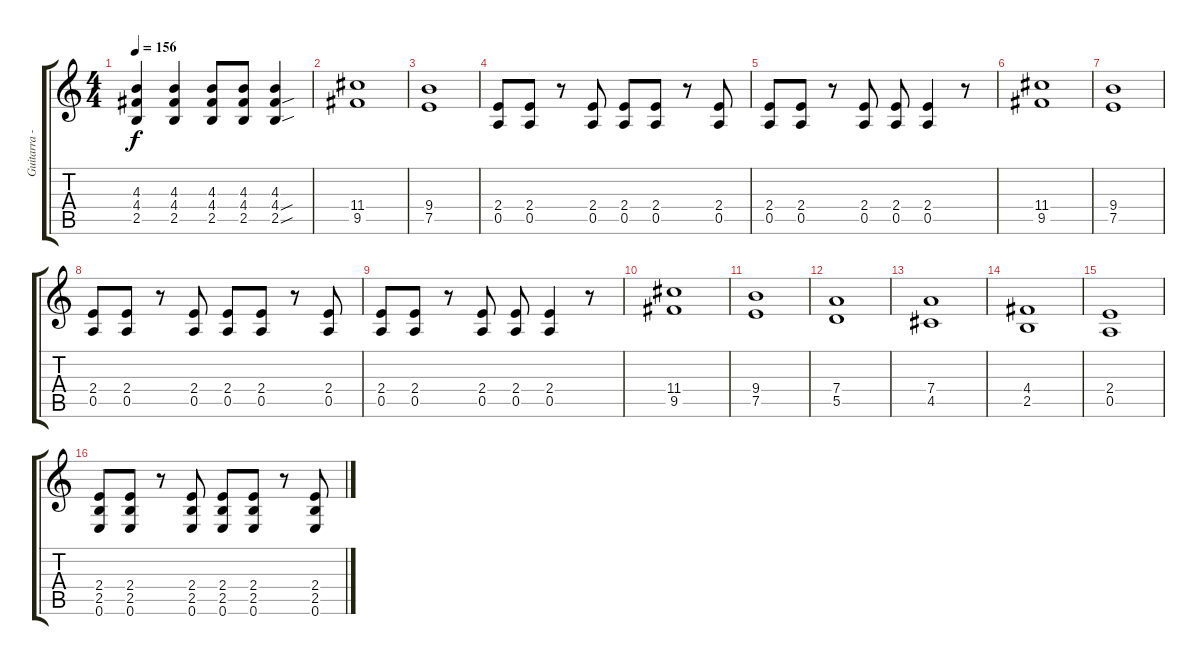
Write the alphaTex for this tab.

\track ("Guitarra - Zé Pedro" "Guitarra -") {instrument distortionguitar}
\staff {score tabs}
\tuning (E4 B3 G3 D3 A2 E2) {hide}
\ts (4 4)
\tempo 156
\clef g2
\ks c
(4.3 4.4 2.5).4{dy f} (4.3 4.4 2.5).4 (4.3 4.4 2.5).8 (4.3 4.4 2.5).8 (4.3 4.4{sou} 2.5{sou}).4 |
(11.4 9.5).1 |
(9.4 7.5).1 |
(2.4 0.5).8 (2.4 0.5).8 r.8 (2.4 0.5).8 (2.4 0.5).8 (2.4 0.5).8 r.8 (2.4 0.5).8 |
(2.4 0.5).8 (2.4 0.5).8 r.8 (2.4 0.5).8 (2.4 0.5).8 (2.4 0.5).4 r.8 |
(11.4 9.5).1 |
(9.4 7.5).1 |
(2.4 0.5).8 (2.4 0.5).8 r.8 (2.4 0.5).8 (2.4 0.5).8 (2.4 0.5).8 r.8 (2.4 0.5).8 |
(2.4 0.5).8 (2.4 0.5).8 r.8 (2.4 0.5).8 (2.4 0.5).8 (2.4 0.5).4 r.8 |
(11.4 9.5).1 |
(9.4 7.5).1 |
(7.4 5.5).1 |
(7.4 4.5).1 |
(4.4 2.5).1 |
(2.4 0.5).1 |
(2.4 2.5 0.6).8 (2.4 2.5 0.6).8 r.8 (2.4 2.5 0.6).8 (2.4 2.5 0.6).8 (2.4 2.5 0.6).8 r.8 (2.4 2.5 0.6).8
